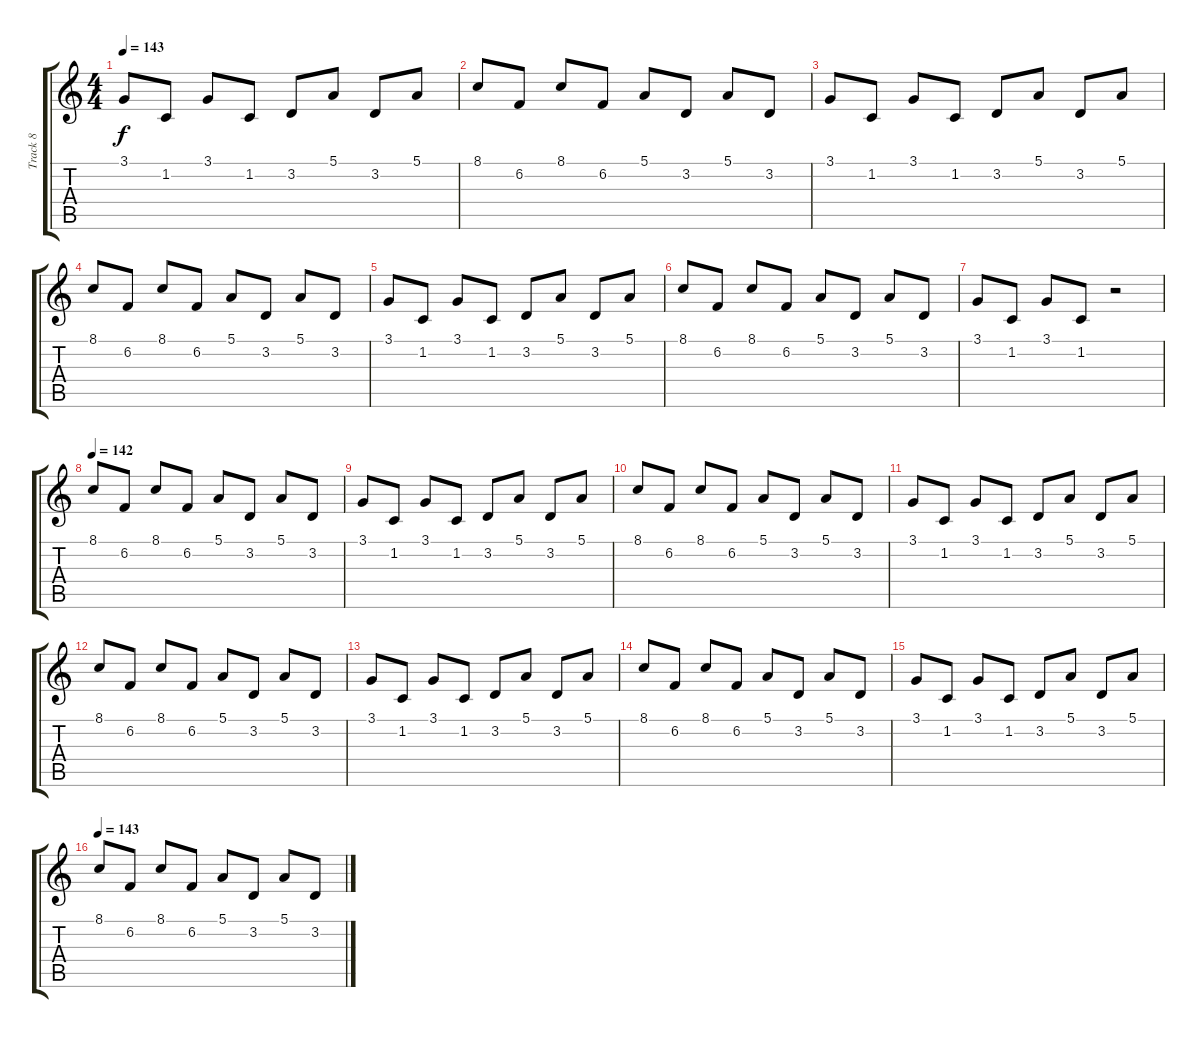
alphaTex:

\track ("Track 8" "Track 8") {instrument stringensemble1}
\staff {score tabs}
\tuning (E4 B3 G3 D3 A2 D2) {hide}
\ts (4 4)
\tempo 143
\clef g2
\ks c
3.1.8{dy f} 1.2.8 3.1.8 1.2.8 3.2.8 5.1.8 3.2.8 5.1.8 |
8.1.8 6.2.8 8.1.8 6.2.8 5.1.8 3.2.8 5.1.8 3.2.8 |
3.1.8 1.2.8 3.1.8 1.2.8 3.2.8 5.1.8 3.2.8 5.1.8 |
8.1.8 6.2.8 8.1.8 6.2.8 5.1.8 3.2.8 5.1.8 3.2.8 |
3.1.8 1.2.8 3.1.8 1.2.8 3.2.8 5.1.8 3.2.8 5.1.8 |
8.1.8 6.2.8 8.1.8 6.2.8 5.1.8 3.2.8 5.1.8 3.2.8 |
3.1.8 1.2.8 3.1.8 1.2.8 r.2 |
\tempo 142
8.1.8 6.2.8 8.1.8 6.2.8 5.1.8 3.2.8 5.1.8 3.2.8 |
3.1.8 1.2.8 3.1.8 1.2.8 3.2.8 5.1.8 3.2.8 5.1.8 |
8.1.8 6.2.8 8.1.8 6.2.8 5.1.8 3.2.8 5.1.8 3.2.8 |
3.1.8 1.2.8 3.1.8 1.2.8 3.2.8 5.1.8 3.2.8 5.1.8 |
8.1.8 6.2.8 8.1.8 6.2.8 5.1.8 3.2.8 5.1.8 3.2.8 |
3.1.8 1.2.8 3.1.8 1.2.8 3.2.8 5.1.8 3.2.8 5.1.8 |
8.1.8 6.2.8 8.1.8 6.2.8 5.1.8 3.2.8 5.1.8 3.2.8 |
3.1.8 1.2.8 3.1.8 1.2.8 3.2.8 5.1.8 3.2.8 5.1.8 |
\tempo 142
\tempo 143
8.1.8 6.2.8 8.1.8 6.2.8 5.1.8 3.2.8 5.1.8 3.2.8
